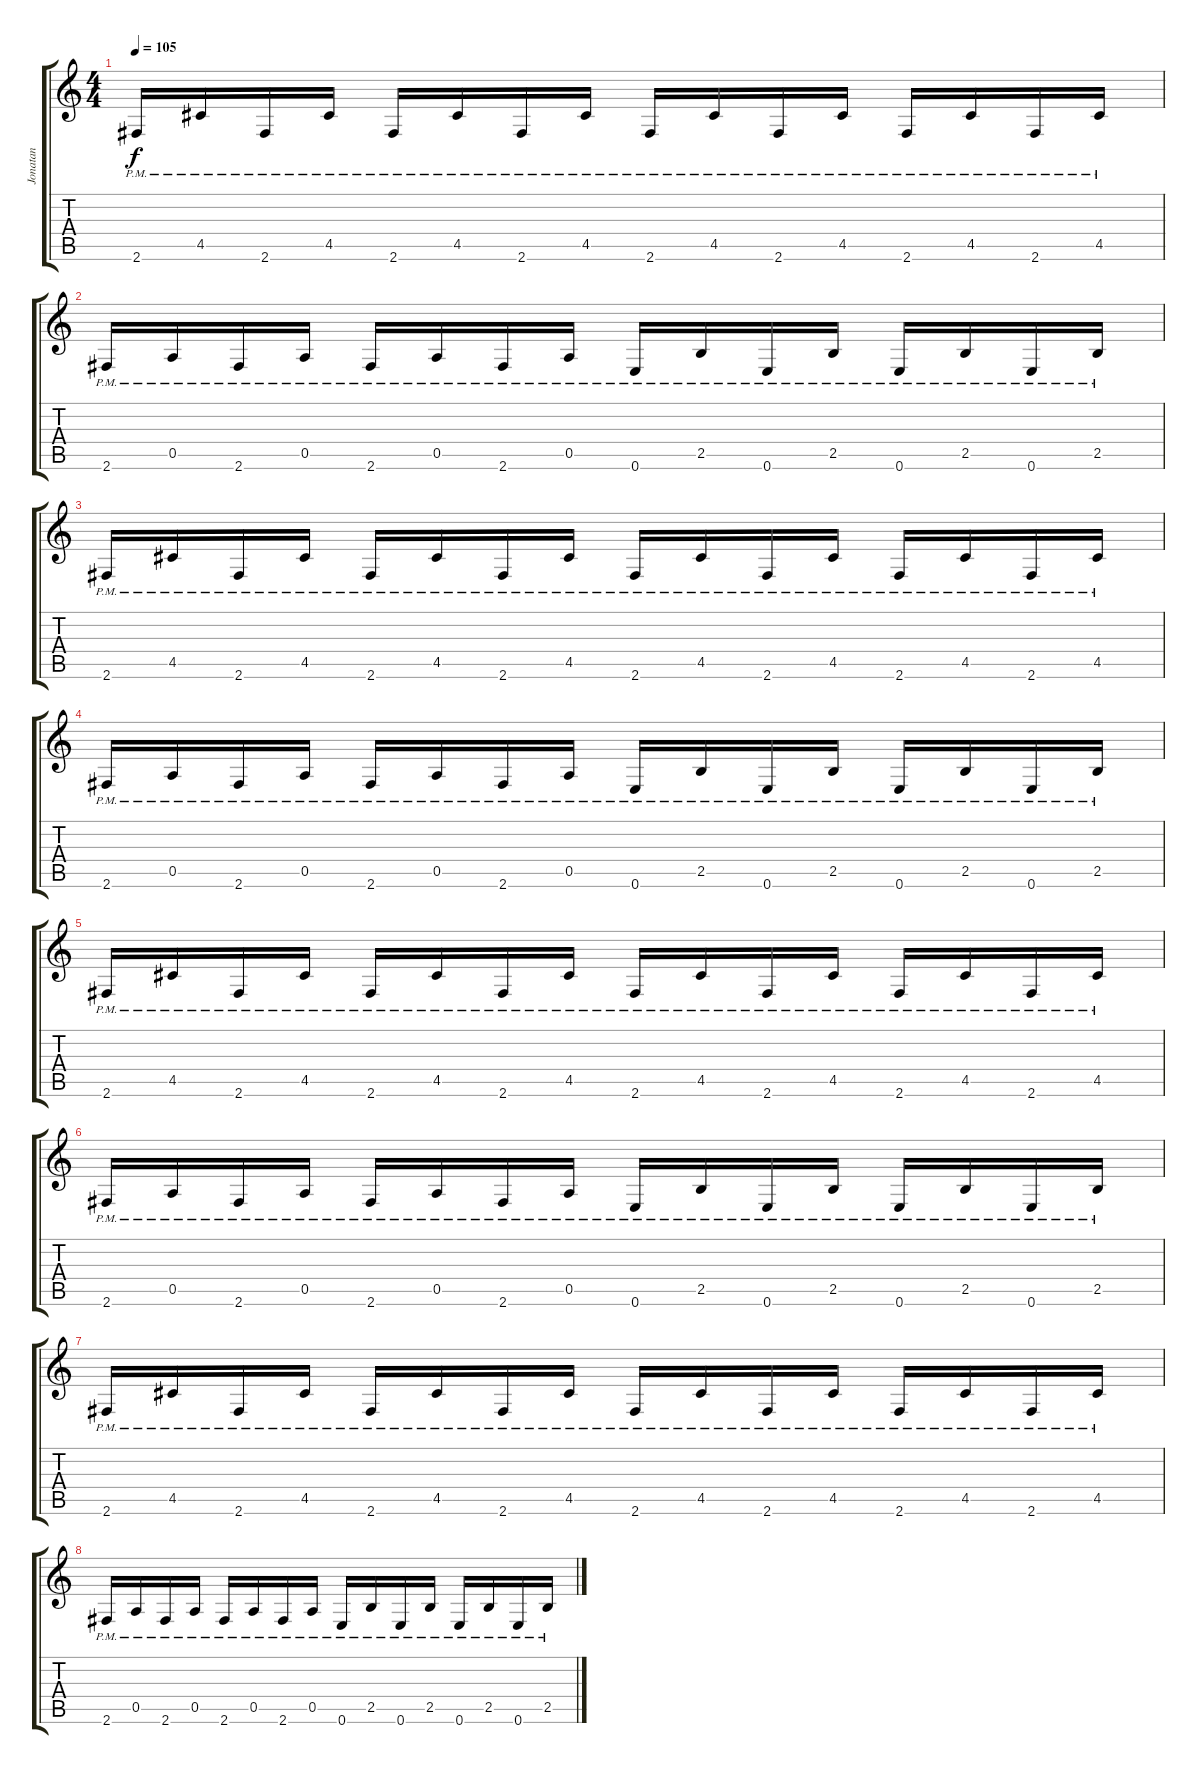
\track ("Jonatan" "Jonatan") {instrument distortionguitar}
\staff {score tabs}
\tuning (E4 B3 G3 D3 A2 E2) {hide}
\ts (4 4)
\tempo 105
\clef g2
\ks c
2.6{pm}.16{dy f} 4.5{pm}.16 2.6{pm}.16 4.5{pm}.16 2.6{pm}.16 4.5{pm}.16 2.6{pm}.16 4.5{pm}.16 2.6{pm}.16 4.5{pm}.16 2.6{pm}.16 4.5{pm}.16 2.6{pm}.16 4.5{pm}.16 2.6{pm}.16 4.5{pm}.16 |
2.6{pm}.16 0.5{pm}.16 2.6{pm}.16 0.5{pm}.16 2.6{pm}.16 0.5{pm}.16 2.6{pm}.16 0.5{pm}.16 0.6{pm}.16 2.5{pm}.16 0.6{pm}.16 2.5{pm}.16 0.6{pm}.16 2.5{pm}.16 0.6{pm}.16 2.5{pm}.16 |
2.6{pm}.16 4.5{pm}.16 2.6{pm}.16 4.5{pm}.16 2.6{pm}.16 4.5{pm}.16 2.6{pm}.16 4.5{pm}.16 2.6{pm}.16 4.5{pm}.16 2.6{pm}.16 4.5{pm}.16 2.6{pm}.16 4.5{pm}.16 2.6{pm}.16 4.5{pm}.16 |
2.6{pm}.16 0.5{pm}.16 2.6{pm}.16 0.5{pm}.16 2.6{pm}.16 0.5{pm}.16 2.6{pm}.16 0.5{pm}.16 0.6{pm}.16 2.5{pm}.16 0.6{pm}.16 2.5{pm}.16 0.6{pm}.16 2.5{pm}.16 0.6{pm}.16 2.5{pm}.16 |
2.6{pm}.16 4.5{pm}.16 2.6{pm}.16 4.5{pm}.16 2.6{pm}.16 4.5{pm}.16 2.6{pm}.16 4.5{pm}.16 2.6{pm}.16 4.5{pm}.16 2.6{pm}.16 4.5{pm}.16 2.6{pm}.16 4.5{pm}.16 2.6{pm}.16 4.5{pm}.16 |
2.6{pm}.16 0.5{pm}.16 2.6{pm}.16 0.5{pm}.16 2.6{pm}.16 0.5{pm}.16 2.6{pm}.16 0.5{pm}.16 0.6{pm}.16 2.5{pm}.16 0.6{pm}.16 2.5{pm}.16 0.6{pm}.16 2.5{pm}.16 0.6{pm}.16 2.5{pm}.16 |
2.6{pm}.16 4.5{pm}.16 2.6{pm}.16 4.5{pm}.16 2.6{pm}.16 4.5{pm}.16 2.6{pm}.16 4.5{pm}.16 2.6{pm}.16 4.5{pm}.16 2.6{pm}.16 4.5{pm}.16 2.6{pm}.16 4.5{pm}.16 2.6{pm}.16 4.5{pm}.16 |
2.6{pm}.16 0.5{pm}.16 2.6{pm}.16 0.5{pm}.16 2.6{pm}.16 0.5{pm}.16 2.6{pm}.16 0.5{pm}.16 0.6{pm}.16 2.5{pm}.16 0.6{pm}.16 2.5{pm}.16 0.6{pm}.16 2.5{pm}.16 0.6{pm}.16 2.5{pm}.16
